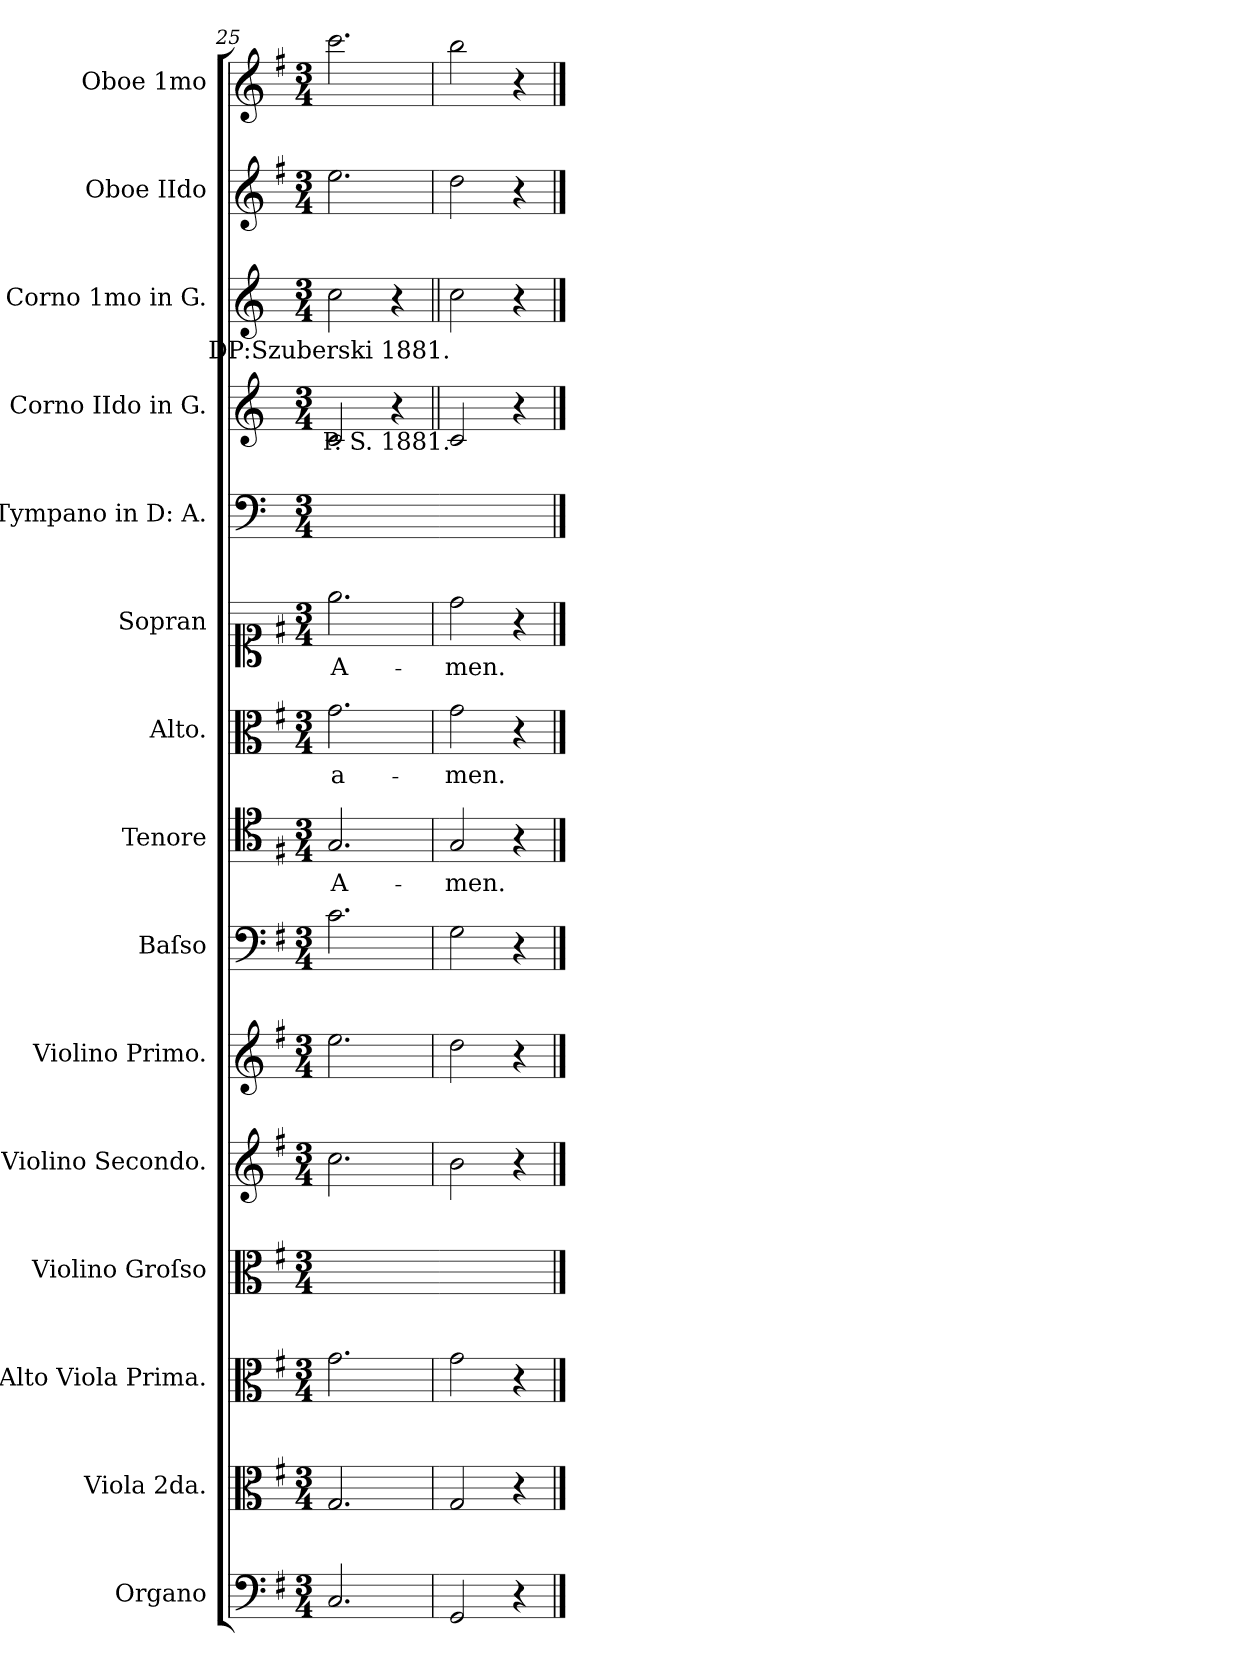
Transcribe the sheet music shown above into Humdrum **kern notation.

**kern	**kern	**kern	**kern	**kern	**kern	**kern	**kern	**text	**kern	**text	**kern	**text	**kern	**kern	**kern	**kern	**kern
*part15	*part14	*part13	*part12	*part11	*part10	*part9	*part8	*part8	*part7	*part7	*part6	*part6	*part5	*part4	*part3	*part2	*part1
*staff15	*staff14	*staff13	*staff12	*staff11	*staff10	*staff9	*staff8	*staff8	*staff7	*staff7	*staff6	*staff6	*staff5	*staff4	*staff3	*staff2	*staff1
*I"Organo	*I"Viola 2da.	*I"Alto Viola Prima.	*I"Violino Groſso	*I"Violino Secondo.	*I"Violino Primo.	*I"Baſso	*I"Tenore	*	*I"Alto.	*	*I"Sopran	*	*I"Tympano in D: A.	*I"Corno IIdo in G.	*I"Corno 1mo in G.	*I"Oboe IIdo	*I"Oboe 1mo
*I'org	*	*I'vla I	*I'vl	*	*I'vl I	*I'B	*I'T	*	*I'A	*	*I'S	*	*	*I'cor II in G	*	*I'ob II	*
*clefF4	*clefC3	*clefC3	*clefC3	*clefG2	*clefG2	*clefF4	*clefC4	*	*clefC3	*	*clefC1	*	*clefF4	*clefG2	*clefG2	*clefG2	*clefG2
*	*	*	*	*	*	*	*	*	*	*	*	*	*	*ITrd3c5	*ITrd3c5	*	*
*k[f#]	*k[f#]	*k[f#]	*k[f#]	*k[f#]	*k[f#]	*k[f#]	*k[f#]	*	*k[f#]	*	*k[f#]	*	*k[]	*k[f#]	*k[f#]	*k[f#]	*k[f#]
*G:	*G:	*G:	*G:	*G:	*G:	*G:	*G:	*	*G:	*	*G:	*	*	*G:	*G:	*G:	*G:
*M3/4	*M3/4	*M3/4	*M3/4	*M3/4	*M3/4	*M3/4	*M3/4	*	*M3/4	*	*M3/4	*	*M3/4	*M3/4	*M3/4	*M3/4	*M3/4
=25	=25	=25	=25	=25	=25	=25	=25	=25	=25	=25	=25	=25	=25	=25	=25	=25	=25
2.C/	2.G/	2.g\	2.ryy	2.cc\	2.ee\	2.c\	2.G/	A-	2.g\	a-	2.ee\	A-	2.ryy	2G/	2g\	2.ee\	2.ccc\
.	.	.	.	.	.	.	.	.	.	.	.	.	.	4r	4r	.	.
=26	=26	=26	=26	=26	=26	=26	=26	=26	=26	=26	=26	=26	=26	=26||	=26||	=26	=26
2GG/	2G/	2g\	2.ryy	2b\	2dd\	2G\	2G/	-men.	2g\	-men.	2dd\	-men.	2.ryy	2G/	2g\	2dd\	2bb\
4r	4r	4r	.	4r	4r	4r	4r	.	4r	.	4r	.	.	4r	4r	4r	4r
!	!	!	!	!	!	!	!	!	!	!	!	!	!	!	!LO:TX:b:t=DP&colon;Szuberski 1881.	!	!
!	!	!	!	!	!	!	!	!	!	!	!	!	!	!LO:TX:b:t=P. S. 1881.	!	!	!
==	==	==	==	==	==	==	==	==	==	==	==	==	==	==	==	==	==
*-	*-	*-	*-	*-	*-	*-	*-	*-	*-	*-	*-	*-	*-	*-	*-	*-	*-
